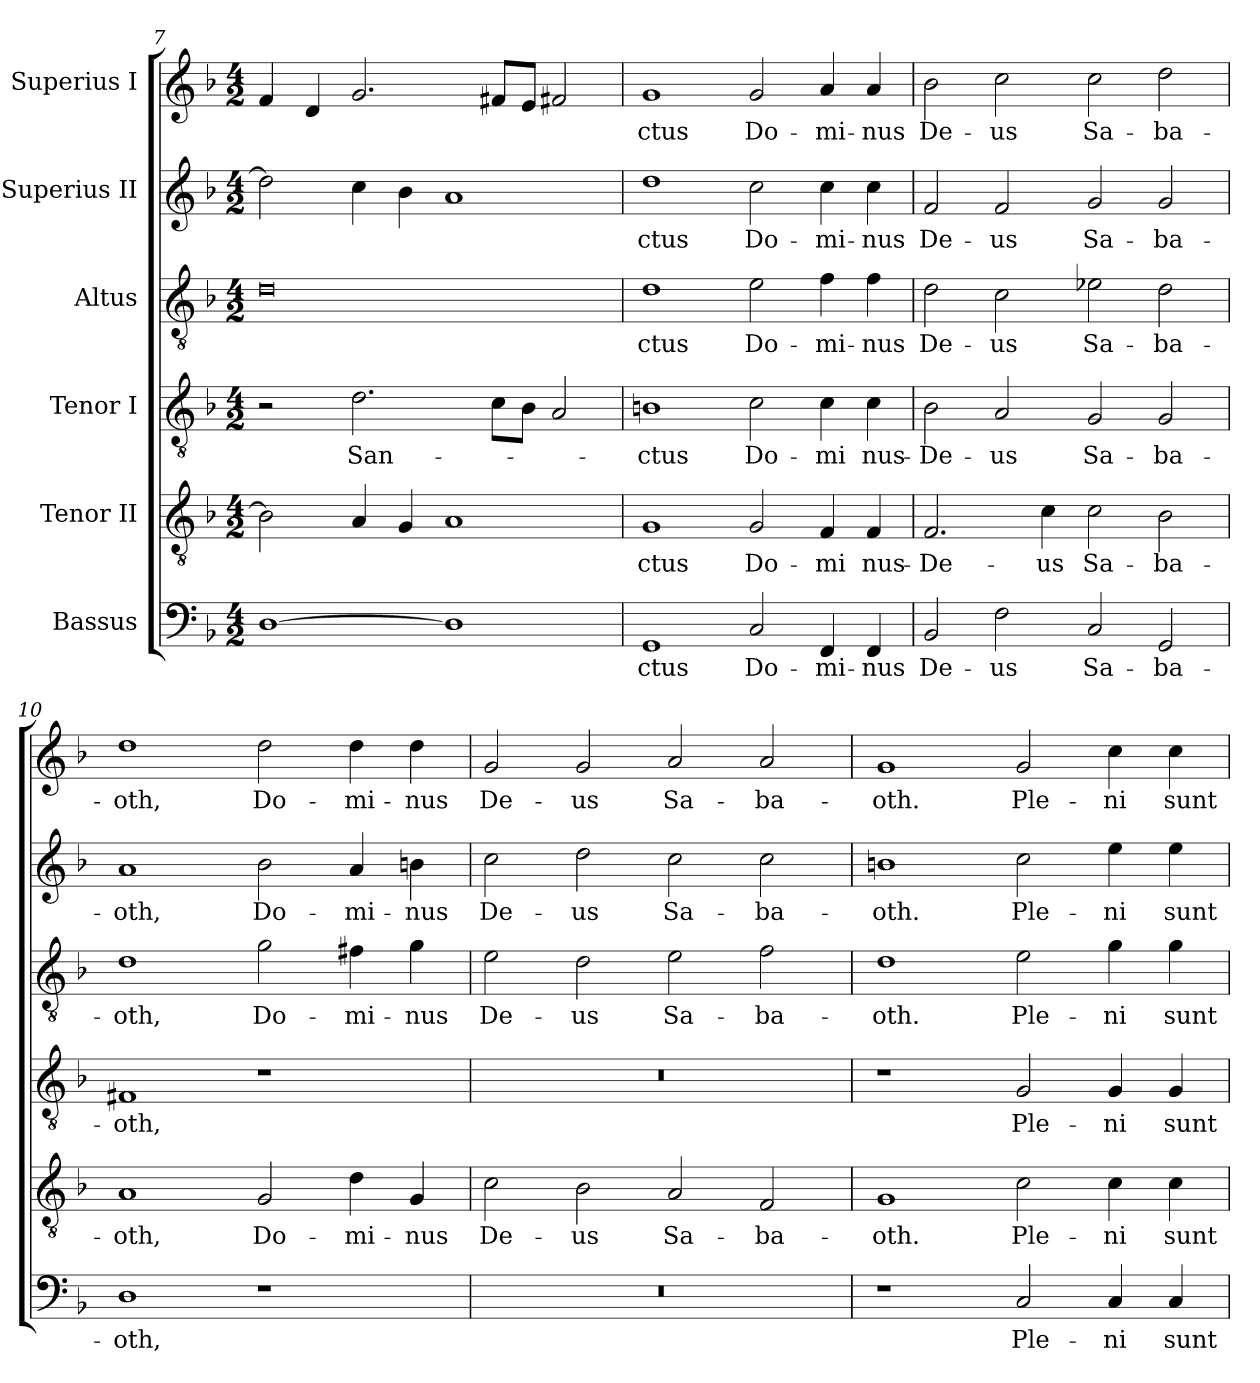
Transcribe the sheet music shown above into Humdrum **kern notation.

**kern	**text	**kern	**text	**kern	**text	**kern	**text	**kern	**text	**kern	**text
*part6	*part6	*part5	*part5	*part4	*part4	*part3	*part3	*part2	*part2	*part1	*part1
*staff6	*staff6	*staff5	*staff5	*staff4	*staff4	*staff3	*staff3	*staff2	*staff2	*staff1	*staff1
*I"Bassus	*	*I"Tenor II	*	*I"Tenor I	*	*I"Altus	*	*I"Superius II	*	*I"Superius I	*
*clefF4	*	*clefGv2	*	*clefGv2	*	*clefGv2	*	*clefG2	*	*clefG2	*
*k[b-]	*	*k[b-]	*	*k[b-]	*	*k[b-]	*	*k[b-]	*	*k[b-]	*
*M4/2	*	*M4/2	*	*M4/2	*	*M4/2	*	*M4/2	*	*M4/2	*
=7	=7	=7	=7	=7	=7	=7	=7	=7	=7	=7	=7
[1D\	.	2B-\]	.	2r	.	0d\	.	2dd\]	.	4f/	.
.	.	.	.	.	.	.	.	.	.	4d/	.
.	.	4A/	.	2.d\	San-	.	.	4cc\	.	2.g/	.
.	.	4G/	.	.	.	.	.	4b-\	.	.	.
1D\]	.	1A/	.	.	.	.	.	1a/	.	.	.
.	.	.	.	8c\L	.	.	.	.	.	8f#X/L	.
.	.	.	.	8B-\J	.	.	.	.	.	8e/J	.
.	.	.	.	2A/	.	.	.	.	.	2f#X/	.
=8	=8	=8	=8	=8	=8	=8	=8	=8	=8	=8	=8
1GG/	-ctus	1G/	-ctus	1Bn\	-ctus	1d/	-ctus	1dd/	-ctus	1g/	-ctus
2C/	Do-	2G/	Do-	2c\	Do-	2e\	Do-	2cc\	Do-	2g/	Do-
4FF/	-mi-	4F/	-mi	4c\	-mi	4f\	-mi-	4cc\	-mi-	4a/	-mi-
4FF/	-nus	4F/	nus-	4c\	nus-	4f\	-nus	4cc\	-nus	4a/	-nus
=9	=9	=9	=9	=9	=9	=9	=9	=9	=9	=9	=9
2BB-/	De-	2.F/	De-	2B-\	-De-	2d\	De-	2f/	De-	2b-\	De-
2F\	-us	.	.	2A/	-us	2c\	-us	2f/	-us	2cc\	-us
.	.	4c\	-us	.	.	.	.	.	.	.	.
2C/	Sa-	2c\	Sa-	2G/	Sa-	2e-X\	Sa-	2g/	Sa-	2cc\	Sa-
2GG/	-ba-	2B-\	-ba-	2G/	-ba-	2d\	-ba-	2g/	-ba-	2dd\	-ba-
=10	=10	=10	=10	=10	=10	=10	=10	=10	=10	=10	=10
1D\	-oth,	1A/	-oth,	1F#X/	-oth,	1d/	-oth,	1a/	-oth,	1dd/	-oth,
1r	.	2G/	Do-	1r	.	2g\	Do-	2b-\	Do-	2dd\	Do-
.	.	4d\	-mi-	.	.	4f#X\	-mi-	4a/	-mi-	4dd\	-mi-
.	.	4G/	-nus	.	.	4g\	-nus	4bn\	-nus	4dd\	-nus
=11	=11	=11	=11	=11	=11	=11	=11	=11	=11	=11	=11
0r	.	2c\	De-	0r	.	2e\	De-	2cc\	De-	2g/	De-
.	.	2B-\	-us	.	.	2d\	-us	2dd\	-us	2g/	-us
.	.	2A/	Sa-	.	.	2e\	Sa-	2cc\	Sa-	2a/	Sa-
.	.	2F/	-ba-	.	.	2f\	-ba-	2cc\	-ba-	2a/	-ba-
=12	=12	=12	=12	=12	=12	=12	=12	=12	=12	=12	=12
1r	.	1G/	-oth.	1r	.	1d/	-oth.	1bn\	-oth.	1g/	-oth.
2C/	Ple-	2c\	Ple-	2G/	Ple-	2e\	Ple-	2cc\	Ple-	2g/	Ple-
4C/	-ni	4c\	-ni	4G/	-ni	4g\	-ni	4ee\	-ni	4cc\	-ni
4C/	sunt-	4c\	sunt-	4G/	sunt-	4g\	sunt-	4ee\	sunt-	4cc\	sunt-
=	=	=	=	=	=	=	=	=	=	=	=
*-	*-	*-	*-	*-	*-	*-	*-	*-	*-	*-	*-
